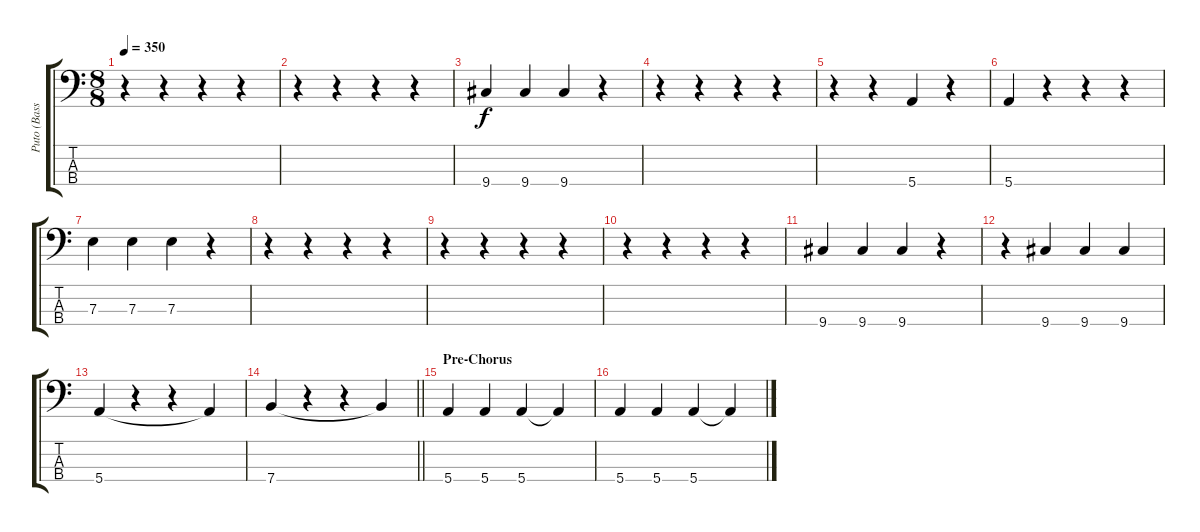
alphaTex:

\track ("Puto (Bass)" "Puto (Bass") {solo instrument electricbasspick}
\staff {score tabs}
\tuning (G2 D2 A1 E1) {hide}
\ts (8 8)
\tempo 350
\clef f4
\ks c
r.4{dy f} r.4 r.4 r.4 |
r.4 r.4 r.4 r.4 |
9.4.4 9.4.4 9.4.4 r.4 |
r.4 r.4 r.4 r.4 |
r.4 r.4 5.4.4 r.4 |
5.4.4 r.4 r.4 r.4 |
7.3.4 7.3.4 7.3.4 r.4 |
r.4 r.4 r.4 r.4 |
r.4 r.4 r.4 r.4 |
r.4 r.4 r.4 r.4 |
9.4.4 9.4.4 9.4.4 r.4 |
r.4 9.4.4 9.4.4 9.4.4 |
5.4.4 r.4 r.4 5.4{t}.4 |
\barLineRight lightlight
7.4.4 r.4 r.4 7.4{t}.4 |
\section ("" "Pre-Chorus")
5.4.4 5.4.4 5.4.4 5.4{t}.4 |
5.4.4 5.4.4 5.4.4 5.4{t}.4
